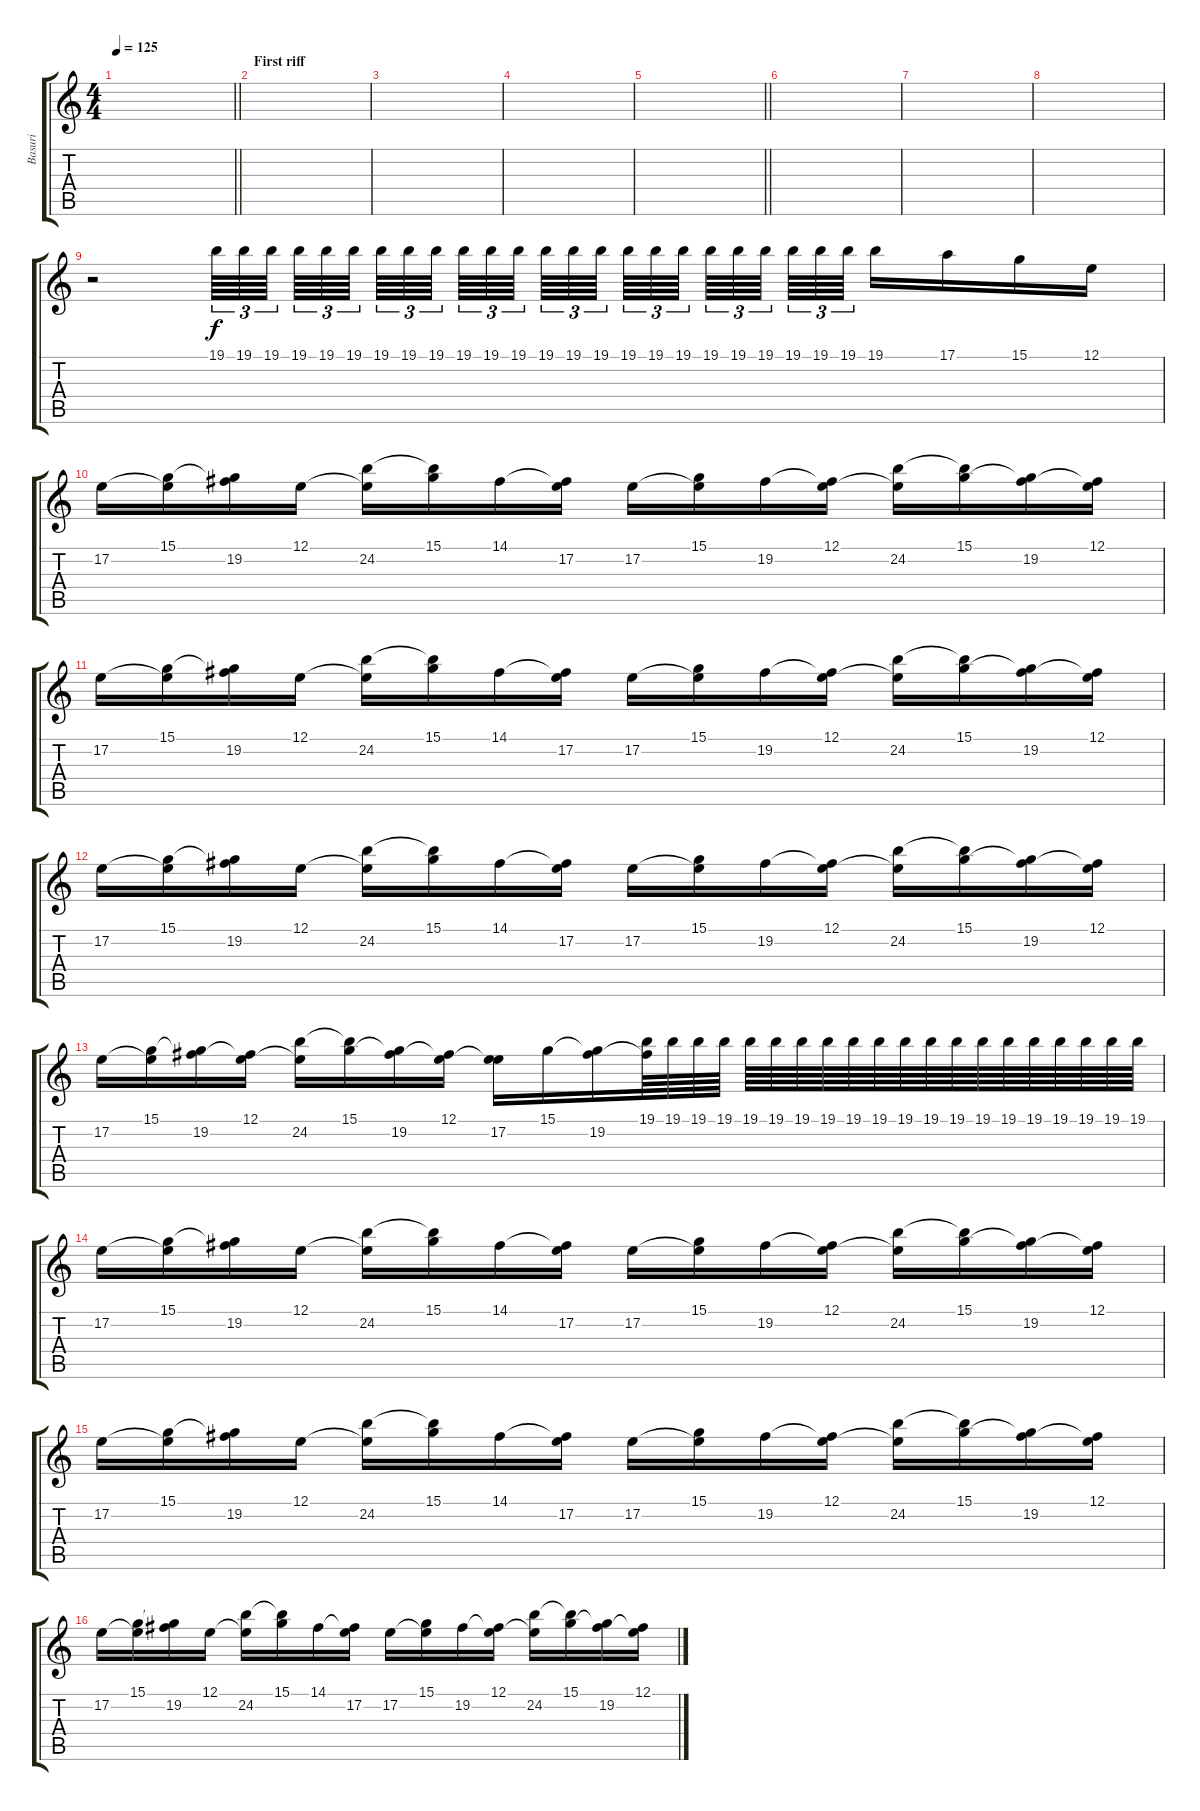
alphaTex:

\track ("Basuri" "Basuri") {instrument piccolo}
\staff {score tabs}
\tuning (E4 B3 G3 D3 A2 E2) {hide}
\ts (4 4)
\tempo 125
\clef g2
\barLineRight lightlight
\ks c
|
\section ("" "First riff")
|
|
|
\barLineRight lightlight
|
|
|
|
r.2 19.1.64{tu (3 2)} 19.1.64{tu (3 2)} 19.1.64{tu (3 2) beam splitsecondary} 19.1.64{tu (3 2)} 19.1.64{tu (3 2)} 19.1.64{tu (3 2) beam splitsecondary} 19.1.64{tu (3 2)} 19.1.64{tu (3 2)} 19.1.64{tu (3 2) beam splitsecondary} 19.1.64{tu (3 2)} 19.1.64{tu (3 2)} 19.1.64{tu (3 2) beam splitsecondary} 19.1.64{tu (3 2)} 19.1.64{tu (3 2)} 19.1.64{tu (3 2) beam splitsecondary} 19.1.64{tu (3 2)} 19.1.64{tu (3 2)} 19.1.64{tu (3 2) beam splitsecondary} 19.1.64{tu (3 2)} 19.1.64{tu (3 2)} 19.1.64{tu (3 2) beam splitsecondary} 19.1.64{tu (3 2)} 19.1.64{tu (3 2)} 19.1.64{tu (3 2)} 19.1.16 17.1.16 15.1.16 12.1.16 |
17.2.16 (15.1 17.2{t}).16 (15.1{t} 19.2).16 12.1.16 (12.1{t} 24.2).16 (15.1 24.2{t}).16 14.1.16 (14.1{t} 17.2).16 17.2.16 (15.1 17.2{t}).16 19.2.16 (12.1 19.2{t}).16 (12.1{t} 24.2).16 (15.1 24.2{t}).16 (15.1{t} 19.2).16 (12.1 19.2{t}).16 |
17.2.16 (15.1 17.2{t}).16 (15.1{t} 19.2).16 12.1.16 (12.1{t} 24.2).16 (15.1 24.2{t}).16 14.1.16 (14.1{t} 17.2).16 17.2.16 (15.1 17.2{t}).16 19.2.16 (12.1 19.2{t}).16 (12.1{t} 24.2).16 (15.1 24.2{t}).16 (15.1{t} 19.2).16 (12.1 19.2{t}).16 |
17.2.16 (15.1 17.2{t}).16 (15.1{t} 19.2).16 12.1.16 (12.1{t} 24.2).16 (15.1 24.2{t}).16 14.1.16 (14.1{t} 17.2).16 17.2.16 (15.1 17.2{t}).16 19.2.16 (12.1 19.2{t}).16 (12.1{t} 24.2).16 (15.1 24.2{t}).16 (15.1{t} 19.2).16 (12.1 19.2{t}).16 |
17.2.16 (15.1 17.2{t}).16 (15.1{t} 19.2).16 (12.1 19.2{t}).16 (12.1{t} 24.2).16 (15.1 24.2{t}).16 (15.1{t} 19.2).16 (12.1 19.2{t}).16 (12.1{t} 17.2).16 15.1.16 (15.1{t} 19.2).16 (19.1 19.2{t}).64 19.1.64 19.1.64 19.1.64 19.1.64 19.1.64 19.1.64 19.1.64 19.1.64 19.1.64 19.1.64 19.1.64 19.1.64 19.1.64 19.1.64 19.1.64 19.1.64 19.1.64 19.1.64 19.1.64 |
17.2.16 (15.1 17.2{t}).16 (15.1{t} 19.2).16 12.1.16 (12.1{t} 24.2).16 (15.1 24.2{t}).16 14.1.16 (14.1{t} 17.2).16 17.2.16 (15.1 17.2{t}).16 19.2.16 (12.1 19.2{t}).16 (12.1{t} 24.2).16 (15.1 24.2{t}).16 (15.1{t} 19.2).16 (12.1 19.2{t}).16 |
17.2.16 (15.1 17.2{t}).16 (15.1{t} 19.2).16 12.1.16 (12.1{t} 24.2).16 (15.1 24.2{t}).16 14.1.16 (14.1{t} 17.2).16 17.2.16 (15.1 17.2{t}).16 19.2.16 (12.1 19.2{t}).16 (12.1{t} 24.2).16 (15.1 24.2{t}).16 (15.1{t} 19.2).16 (12.1 19.2{t}).16 |
17.2.16 (15.1 17.2{t}).16 (15.1{t} 19.2).16 12.1.16 (12.1{t} 24.2).16 (15.1 24.2{t}).16 14.1.16 (14.1{t} 17.2).16 17.2.16 (15.1 17.2{t}).16 19.2.16 (12.1 19.2{t}).16 (12.1{t} 24.2).16 (15.1 24.2{t}).16 (15.1{t} 19.2).16 (12.1 19.2{t}).16
